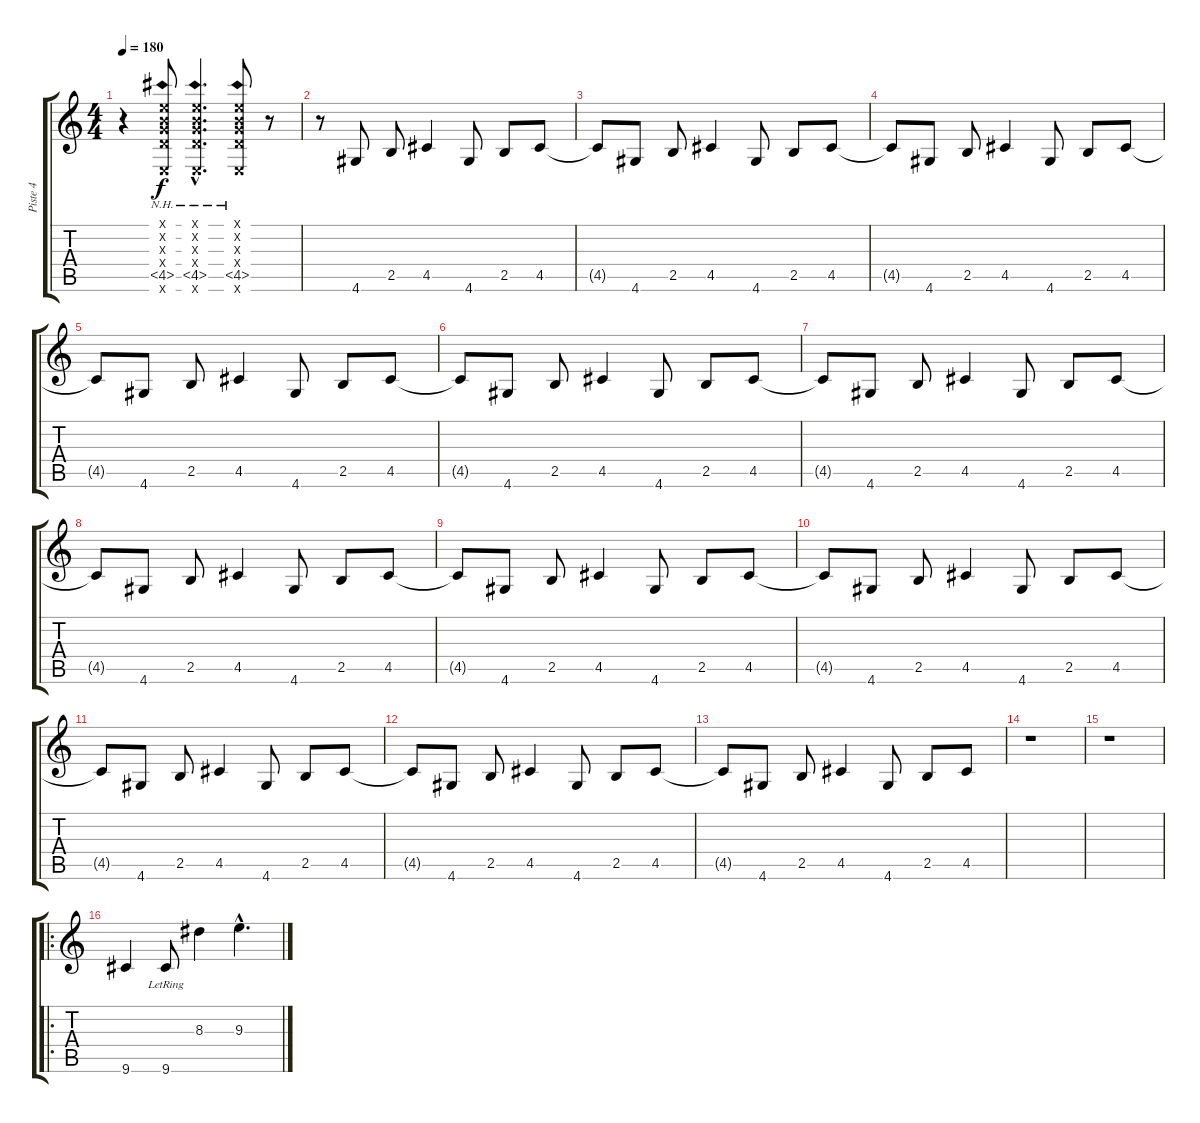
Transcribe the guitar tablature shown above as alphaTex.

\track ("Piste 4" "Piste 4") {instrument distortionguitar}
\staff {score tabs}
\tuning (E4 B3 G3 D3 A2 E2) {hide}
\ts (4 4)
\tempo 180
\clef g2
\ks c
r.4{dy f} (0.1{x} 0.2{x} 0.3{x} 0.4{x} 4.5{nh} 0.6{x}).8 (0.1{hac x} 0.2{hac x} 0.3{hac x} 0.4{hac x} 4.5{nh hac} 0.6{hac x}).4{d} (0.1{x} 0.2{x} 0.3{x} 0.4{x} 4.5{nh} 0.6{x}).8 r.8 |
r.8 4.6.8 2.5.8 4.5.4 4.6.8 2.5.8 4.5.8 |
4.5{t}.8 4.6.8 2.5.8 4.5.4 4.6.8 2.5.8 4.5.8 |
4.5{t}.8 4.6.8 2.5.8 4.5.4 4.6.8 2.5.8 4.5.8 |
4.5{t}.8 4.6.8 2.5.8 4.5.4 4.6.8 2.5.8 4.5.8 |
4.5{t}.8 4.6.8 2.5.8 4.5.4 4.6.8 2.5.8 4.5.8 |
4.5{t}.8 4.6.8 2.5.8 4.5.4 4.6.8 2.5.8 4.5.8 |
4.5{t}.8 4.6.8 2.5.8 4.5.4 4.6.8 2.5.8 4.5.8 |
4.5{t}.8 4.6.8 2.5.8 4.5.4 4.6.8 2.5.8 4.5.8 |
4.5{t}.8 4.6.8 2.5.8 4.5.4 4.6.8 2.5.8 4.5.8 |
4.5{t}.8 4.6.8 2.5.8 4.5.4 4.6.8 2.5.8 4.5.8 |
4.5{t}.8 4.6.8 2.5.8 4.5.4 4.6.8 2.5.8 4.5.8 |
4.5{t}.8 4.6.8 2.5.8 4.5.4 4.6.8 2.5.8 4.5.8 |
r.1 |
r.1 |
\ro
9.6.4 9.6{lr}.8 8.3.4 9.3{hac}.4{d}
